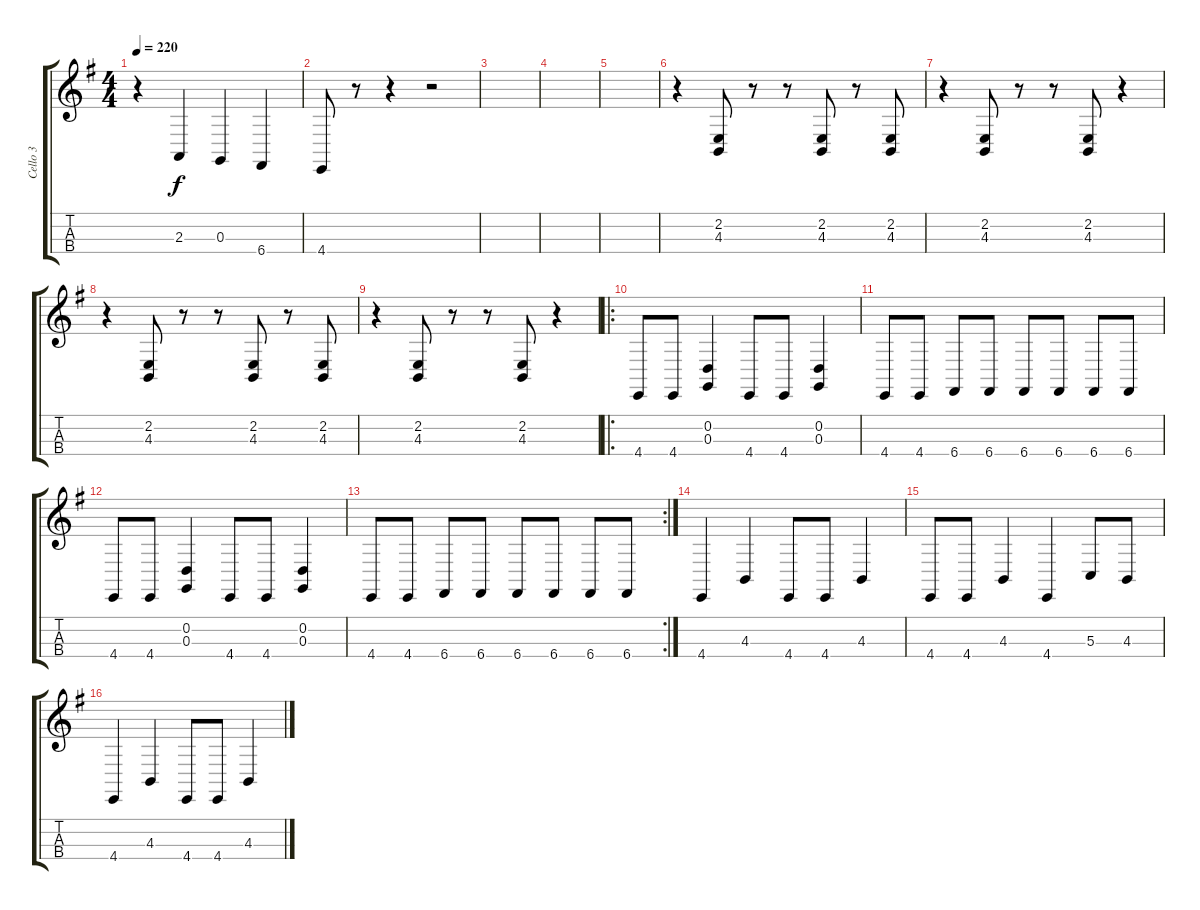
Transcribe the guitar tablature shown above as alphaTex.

\track ("Cello 3" "Cello 3") {instrument cello}
\staff {score tabs}
\tuning (A3 D3 G2 C2) {hide}
\ts (4 4)
\tempo 220
\clef g2
\ks g
r.4{dy f} 2.3.4 0.3.4 6.4.4 |
4.4.8 r.8 r.4 r.2 |
|
|
|
r.4 (2.2 4.3).8 r.8 r.8 (2.2 4.3).8 r.8 (2.2 4.3).8 |
r.4 (2.2 4.3).8 r.8 r.8 (2.2 4.3).8 r.4 |
r.4 (2.2 4.3).8 r.8 r.8 (2.2 4.3).8 r.8 (2.2 4.3).8 |
r.4 (2.2 4.3).8 r.8 r.8 (2.2 4.3).8 r.4 |
\ro
4.4.8 4.4.8 (0.2 0.3).4 4.4.8 4.4.8 (0.2 0.3).4 |
4.4.8 4.4.8 6.4.8 6.4.8 6.4.8 6.4.8 6.4.8 6.4.8 |
4.4.8 4.4.8 (0.2 0.3).4 4.4.8 4.4.8 (0.2 0.3).4 |
\rc 2
4.4.8 4.4.8 6.4.8 6.4.8 6.4.8 6.4.8 6.4.8 6.4.8 |
4.4.4 4.3.4 4.4.8 4.4.8 4.3.4 |
4.4.8 4.4.8 4.3.4 4.4.4 5.3.8 4.3.8 |
4.4.4 4.3.4 4.4.8 4.4.8 4.3.4
